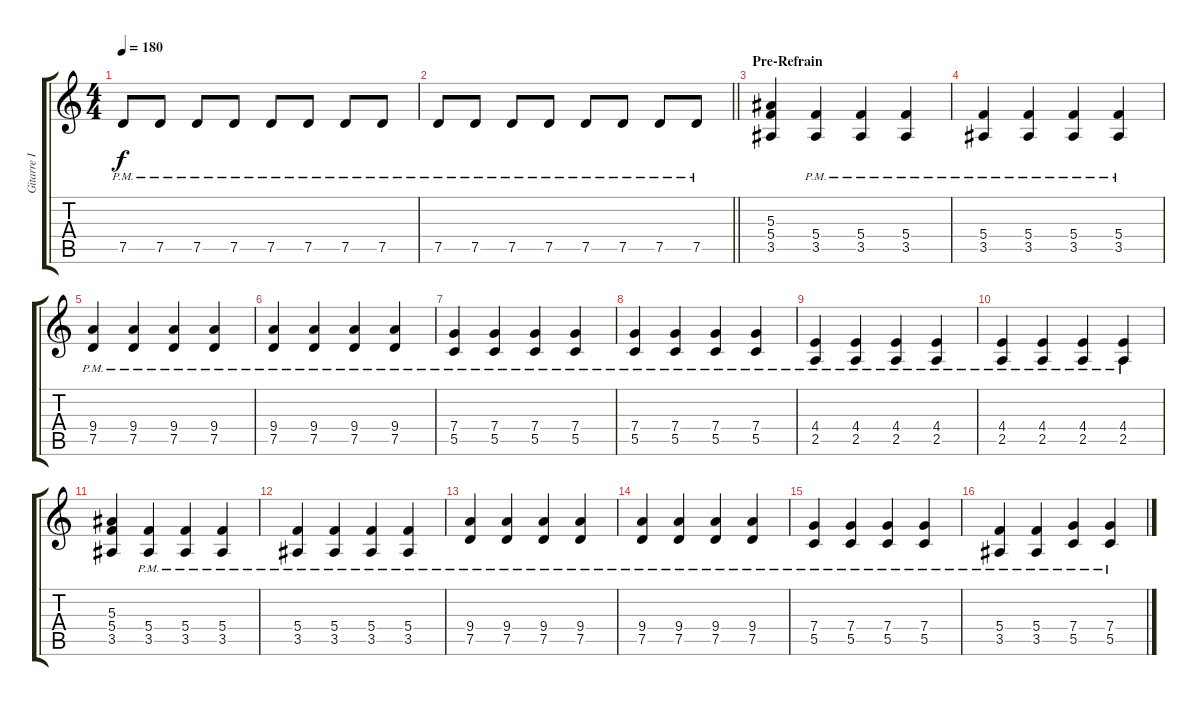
\track ("Gitarre I (Rhythm)" "Gitarre I ") {instrument distortionguitar}
\staff {score tabs}
\tuning (D4 A3 F3 C3 G2 D2) {hide}
\ts (4 4)
\tempo 180
\clef g2
\ks c
7.5{pm}.8{dy f} 7.5{pm}.8 7.5{pm}.8 7.5{pm}.8 7.5{pm}.8 7.5{pm}.8 7.5{pm}.8 7.5{pm}.8 |
\barLineRight lightlight
7.5{pm}.8 7.5{pm}.8 7.5{pm}.8 7.5{pm}.8 7.5{pm}.8 7.5{pm}.8 7.5{pm}.8 7.5{pm}.8 |
\section ("" "Pre-Refrain")
(5.3 5.4 3.5).4 (5.4{pm} 3.5{pm}).4 (5.4{pm} 3.5{pm}).4 (5.4{pm} 3.5{pm}).4 |
(5.4{pm} 3.5{pm}).4 (5.4{pm} 3.5{pm}).4 (5.4{pm} 3.5{pm}).4 (5.4{pm} 3.5{pm}).4 |
(9.4{pm} 7.5{pm}).4 (9.4{pm} 7.5{pm}).4 (9.4{pm} 7.5{pm}).4 (9.4{pm} 7.5{pm}).4 |
(9.4{pm} 7.5{pm}).4 (9.4{pm} 7.5{pm}).4 (9.4{pm} 7.5{pm}).4 (9.4{pm} 7.5{pm}).4 |
(7.4{pm} 5.5{pm}).4 (7.4{pm} 5.5{pm}).4 (7.4{pm} 5.5{pm}).4 (7.4{pm} 5.5{pm}).4 |
(7.4{pm} 5.5{pm}).4 (7.4{pm} 5.5{pm}).4 (7.4{pm} 5.5{pm}).4 (7.4{pm} 5.5{pm}).4 |
(4.4{pm} 2.5{pm}).4 (4.4{pm} 2.5{pm}).4 (4.4{pm} 2.5{pm}).4 (4.4{pm} 2.5{pm}).4 |
(4.4{pm} 2.5{pm}).4 (4.4{pm} 2.5{pm}).4 (4.4{pm} 2.5{pm}).4 (4.4{pm} 2.5{pm}).4 |
(5.3 5.4 3.5).4 (5.4{pm} 3.5{pm}).4 (5.4{pm} 3.5{pm}).4 (5.4{pm} 3.5{pm}).4 |
(5.4{pm} 3.5{pm}).4 (5.4{pm} 3.5{pm}).4 (5.4{pm} 3.5{pm}).4 (5.4{pm} 3.5{pm}).4 |
(9.4{pm} 7.5{pm}).4 (9.4{pm} 7.5{pm}).4 (9.4{pm} 7.5{pm}).4 (9.4{pm} 7.5{pm}).4 |
(9.4{pm} 7.5{pm}).4 (9.4{pm} 7.5{pm}).4 (9.4{pm} 7.5{pm}).4 (9.4{pm} 7.5{pm}).4 |
(7.4{pm} 5.5{pm}).4 (7.4{pm} 5.5{pm}).4 (7.4{pm} 5.5{pm}).4 (7.4{pm} 5.5{pm}).4 |
(5.4{pm} 3.5{pm}).4 (5.4{pm} 3.5{pm}).4 (7.4{pm} 5.5{pm}).4 (7.4{pm} 5.5{pm}).4
